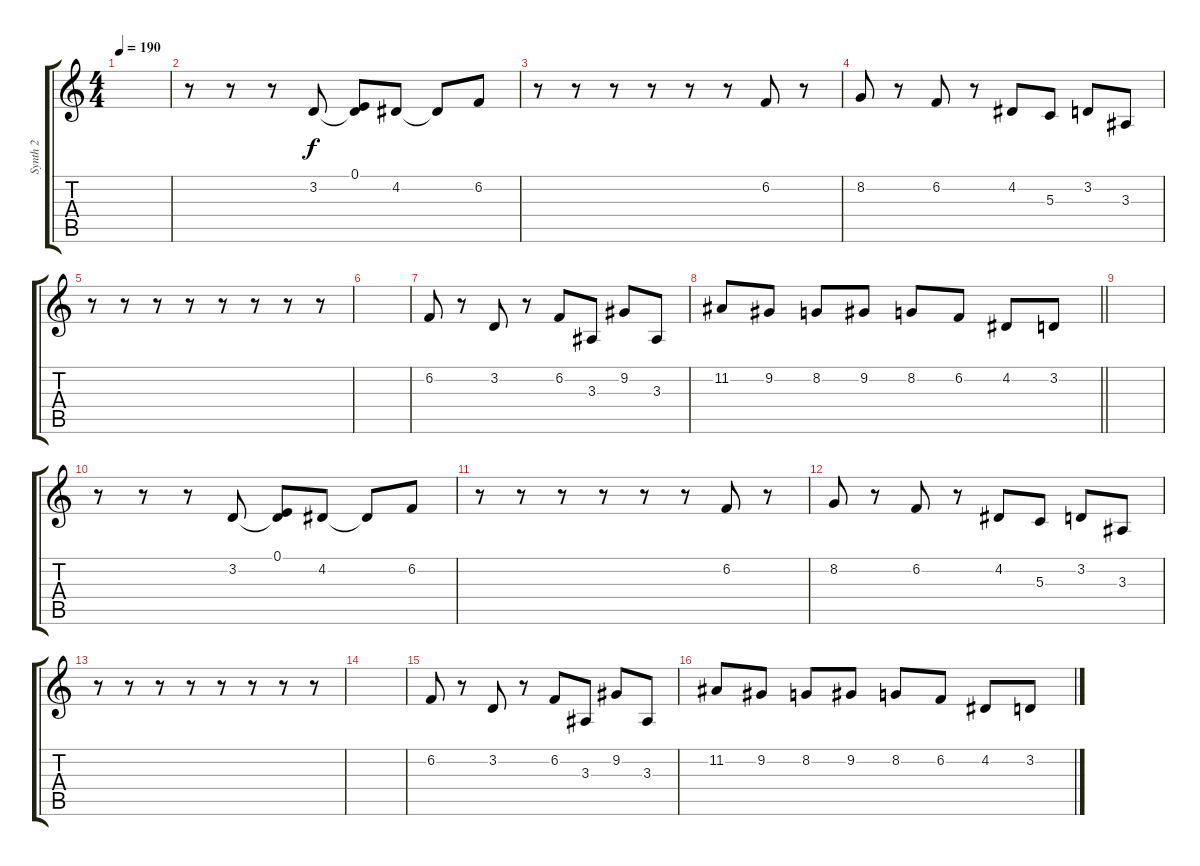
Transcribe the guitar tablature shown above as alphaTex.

\track ("Synth 2" "Synth 2") {instrument lead2sawtooth}
\staff {score tabs}
\tuning (E4 B3 G3 D3 A2 E2) {hide}
\ts (4 4)
\tempo 190
\clef g2
\ks c
|
r.8 r.8 r.8 3.2.8 (0.1 3.2{t}).8 4.2.8 4.2{t}.8 6.2.8 |
r.8 r.8 r.8 r.8 r.8 r.8 6.2.8 r.8 |
8.2.8 r.8 6.2.8 r.8 4.2.8 5.3.8 3.2.8 3.3.8 |
r.8 r.8 r.8 r.8 r.8 r.8 r.8 r.8 |
|
6.2.8 r.8 3.2.8 r.8 6.2.8 3.3.8 9.2.8 3.3.8 |
\barLineRight lightlight
11.2.8 9.2.8 8.2.8 9.2.8 8.2.8 6.2.8 4.2.8 3.2.8 |
|
r.8 r.8 r.8 3.2.8 (0.1 3.2{t}).8 4.2.8 4.2{t}.8 6.2.8 |
r.8 r.8 r.8 r.8 r.8 r.8 6.2.8 r.8 |
8.2.8 r.8 6.2.8 r.8 4.2.8 5.3.8 3.2.8 3.3.8 |
r.8 r.8 r.8 r.8 r.8 r.8 r.8 r.8 |
|
6.2.8 r.8 3.2.8 r.8 6.2.8 3.3.8 9.2.8 3.3.8 |
11.2.8 9.2.8 8.2.8 9.2.8 8.2.8 6.2.8 4.2.8 3.2.8
